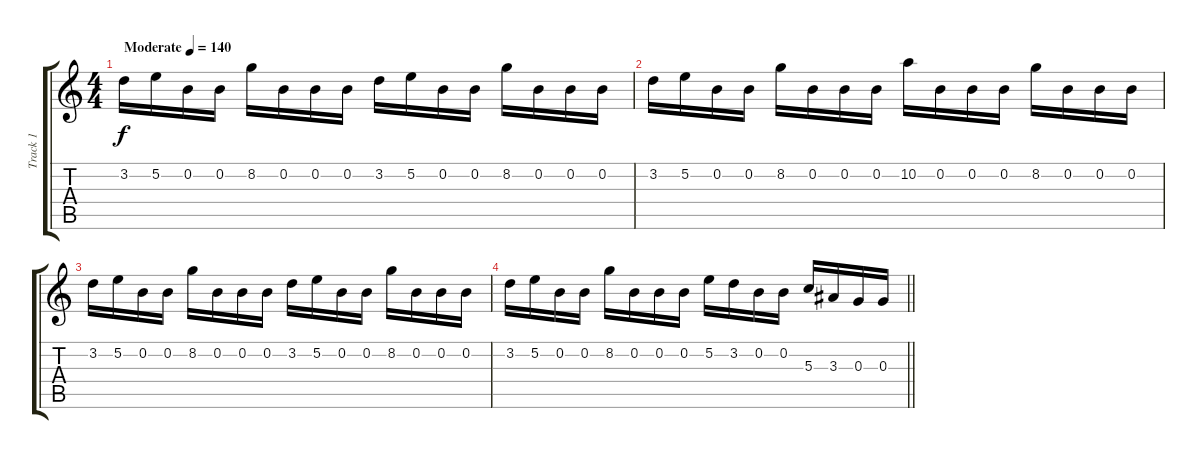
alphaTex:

\track ("Track 1" "Track 1") {instrument acousticguitarsteel}
\staff {score tabs}
\tuning (E4 B3 G3 D3 A2 E2) {hide}
\ts (4 4)
\tempo (140 "Moderate")
\clef g2
\ks c
3.2.16{dy f instrument acousticguitarsteel} 5.2.16 0.2.16 0.2.16 8.2.16 0.2.16 0.2.16 0.2.16 3.2.16 5.2.16 0.2.16 0.2.16 8.2.16 0.2.16 0.2.16 0.2.16 |
3.2.16 5.2.16 0.2.16 0.2.16 8.2.16 0.2.16 0.2.16 0.2.16 10.2.16 0.2.16 0.2.16 0.2.16 8.2.16 0.2.16 0.2.16 0.2.16 |
3.2.16 5.2.16 0.2.16 0.2.16 8.2.16 0.2.16 0.2.16 0.2.16 3.2.16 5.2.16 0.2.16 0.2.16 8.2.16 0.2.16 0.2.16 0.2.16 |
\barLineRight lightlight
3.2.16 5.2.16 0.2.16 0.2.16 8.2.16 0.2.16 0.2.16 0.2.16 5.2.16 3.2.16 0.2.16 0.2.16 5.3.16 3.3.16 0.3.16 0.3.16
